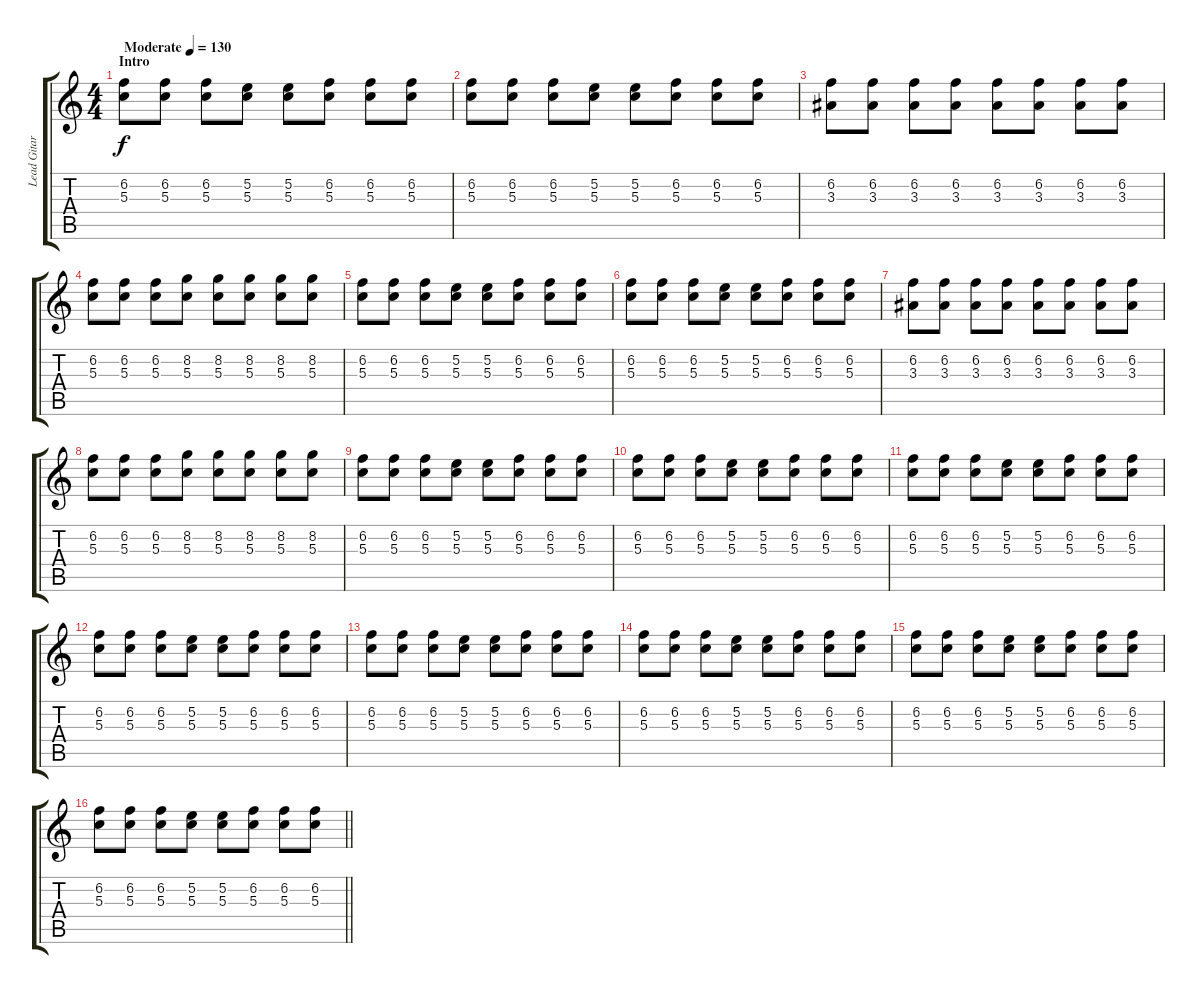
\track ("Lead Gitarre" "Lead Gitar") {instrument distortionguitar}
\staff {score tabs}
\tuning (E4 B3 G3 D3 A2 D2) {hide}
\ts (4 4)
\section ("" "Intro")
\tempo (130 "Moderate")
\clef g2
\ks c
(6.2 5.3).8{dy f volume 5 instrument distortionguitar} (6.2 5.3).8{volume 13} (6.2 5.3).8 (5.2 5.3).8 (5.2 5.3).8 (6.2 5.3).8 (6.2 5.3).8 (6.2 5.3).8 |
(6.2 5.3).8 (6.2 5.3).8 (6.2 5.3).8 (5.2 5.3).8 (5.2 5.3).8 (6.2 5.3).8 (6.2 5.3).8 (6.2 5.3).8 |
(6.2 3.3).8 (6.2 3.3).8 (6.2 3.3).8 (6.2 3.3).8 (6.2 3.3).8 (6.2 3.3).8 (6.2 3.3).8 (6.2 3.3).8 |
(6.2 5.3).8 (6.2 5.3).8 (6.2 5.3).8 (8.2 5.3).8 (8.2 5.3).8 (8.2 5.3).8 (8.2 5.3).8 (8.2 5.3).8 |
(6.2 5.3).8 (6.2 5.3).8 (6.2 5.3).8 (5.2 5.3).8 (5.2 5.3).8 (6.2 5.3).8 (6.2 5.3).8 (6.2 5.3).8 |
(6.2 5.3).8 (6.2 5.3).8 (6.2 5.3).8 (5.2 5.3).8 (5.2 5.3).8 (6.2 5.3).8 (6.2 5.3).8 (6.2 5.3).8 |
(6.2 3.3).8 (6.2 3.3).8 (6.2 3.3).8 (6.2 3.3).8 (6.2 3.3).8 (6.2 3.3).8 (6.2 3.3).8 (6.2 3.3).8 |
(6.2 5.3).8 (6.2 5.3).8 (6.2 5.3).8 (8.2 5.3).8 (8.2 5.3).8 (8.2 5.3).8 (8.2 5.3).8 (8.2 5.3).8 |
(6.2 5.3).8 (6.2 5.3).8 (6.2 5.3).8 (5.2 5.3).8 (5.2 5.3).8 (6.2 5.3).8 (6.2 5.3).8 (6.2 5.3).8 |
(6.2 5.3).8 (6.2 5.3).8 (6.2 5.3).8 (5.2 5.3).8 (5.2 5.3).8 (6.2 5.3).8 (6.2 5.3).8 (6.2 5.3).8 |
(6.2 5.3).8 (6.2 5.3).8 (6.2 5.3).8 (5.2 5.3).8 (5.2 5.3).8 (6.2 5.3).8 (6.2 5.3).8 (6.2 5.3).8 |
(6.2 5.3).8 (6.2 5.3).8 (6.2 5.3).8 (5.2 5.3).8 (5.2 5.3).8 (6.2 5.3).8 (6.2 5.3).8 (6.2 5.3).8 |
(6.2 5.3).8 (6.2 5.3).8 (6.2 5.3).8 (5.2 5.3).8 (5.2 5.3).8 (6.2 5.3).8 (6.2 5.3).8 (6.2 5.3).8 |
(6.2 5.3).8 (6.2 5.3).8 (6.2 5.3).8 (5.2 5.3).8 (5.2 5.3).8 (6.2 5.3).8 (6.2 5.3).8 (6.2 5.3).8 |
(6.2 5.3).8 (6.2 5.3).8 (6.2 5.3).8 (5.2 5.3).8 (5.2 5.3).8 (6.2 5.3).8 (6.2 5.3).8 (6.2 5.3).8 |
\barLineRight lightlight
(6.2 5.3).8 (6.2 5.3).8 (6.2 5.3).8 (5.2 5.3).8 (5.2 5.3).8 (6.2 5.3).8 (6.2 5.3).8 (6.2 5.3).8
